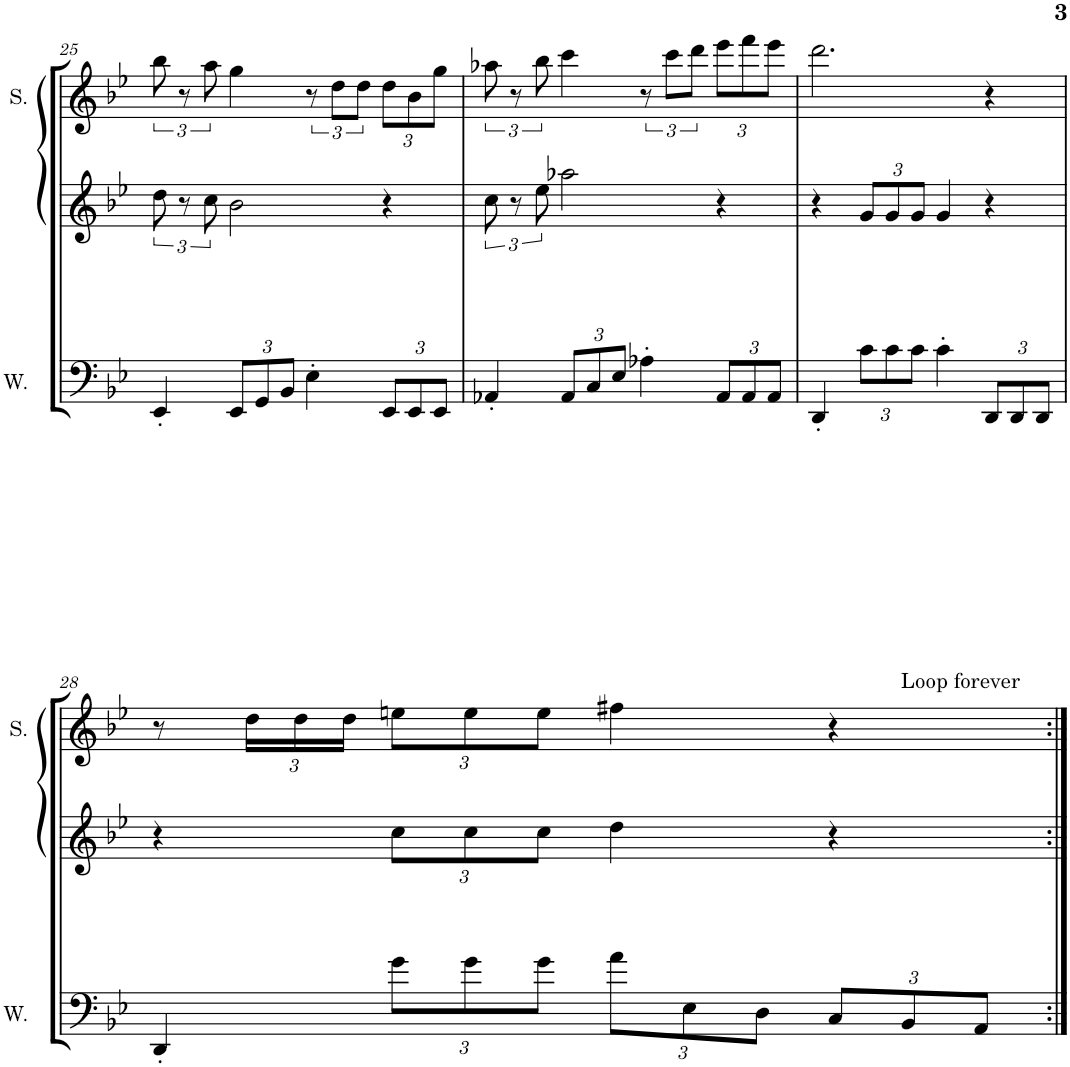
**kern	**kern	**kern
*part3	*part2	*part1
*staff3	*staff2	*staff1
*I"Wave	*I"Square Synthesizer	*I"Square
*I'W.	*	*I'S.
!!LO:PB:g=z
*clefF4	*clefG2	*clefG2
*k[b-e-]	*k[b-e-]	*k[b-e-]
*M4/4	*M4/4	*M4/4
*met(c)	*met(c)	*met(c)
=25	=25	=25
4EE-'/	12dd\	12bb-\
.	12r	12r
.	12cc\	12aa\
*Xbrackettup	*	*
12EE-/L	2b-\	4gg\
12GG/	.	.
12BB-/J	.	.
4E-'\	.	12r
.	.	12dd\L
.	.	12dd\J
*	*	*Xbrackettup
12EE-/L	4r	12dd\L
12EE-/	.	12b-\
12EE-/J	.	12gg\J
=26	=26	=26
*	*	*brackettup
4AA-X'/	12cc\	12aa-X\
.	12r	12r
.	12ee-\	12bb-\
12AA-/L	2aa-X\	4ccc\
12C/	.	.
12E-/J	.	.
4A-X'\	.	12r
.	.	12ccc\L
.	.	12ddd\J
*	*	*Xbrackettup
12AA-/L	4r	12eee-\L
12AA-/	.	12fff\
12AA-/J	.	12eee-\J
=27	=27	=27
4DD'/	4r	2.ddd\
*	*Xbrackettup	*
12c\L	12g/L	.
12c\	12g/	.
12c\J	12g/J	.
4c'\	4g/	.
12DD/L	4r	4r
12DD/	.	.
12DD/J	.	.
!!LO:LB:g=z
=28	=28	=28
*	*	*^
4DD'/	4r	8r	3%2ryy
.	.	24dd\LL	.
.	.	24dd\	.
.	.	24dd\JJ	.
12g\L	12cc\L	12een\L	.
12g\	12cc\	12ee\	.
12g\J	12cc\J	12ee\J	.
12a\L	4dd\	4ff#X\	.
12E-\	.	.	.
12D\J	.	.	6ryy
12C/L	4r	4r	.
!	!	!	!LO:TX:a:t=Loop forever
12BB-/	.	.	6ryy
12AA/J	.	.	.
*	*	*v	*v
=:|!	=:|!	=:|!
*-	*-	*-
